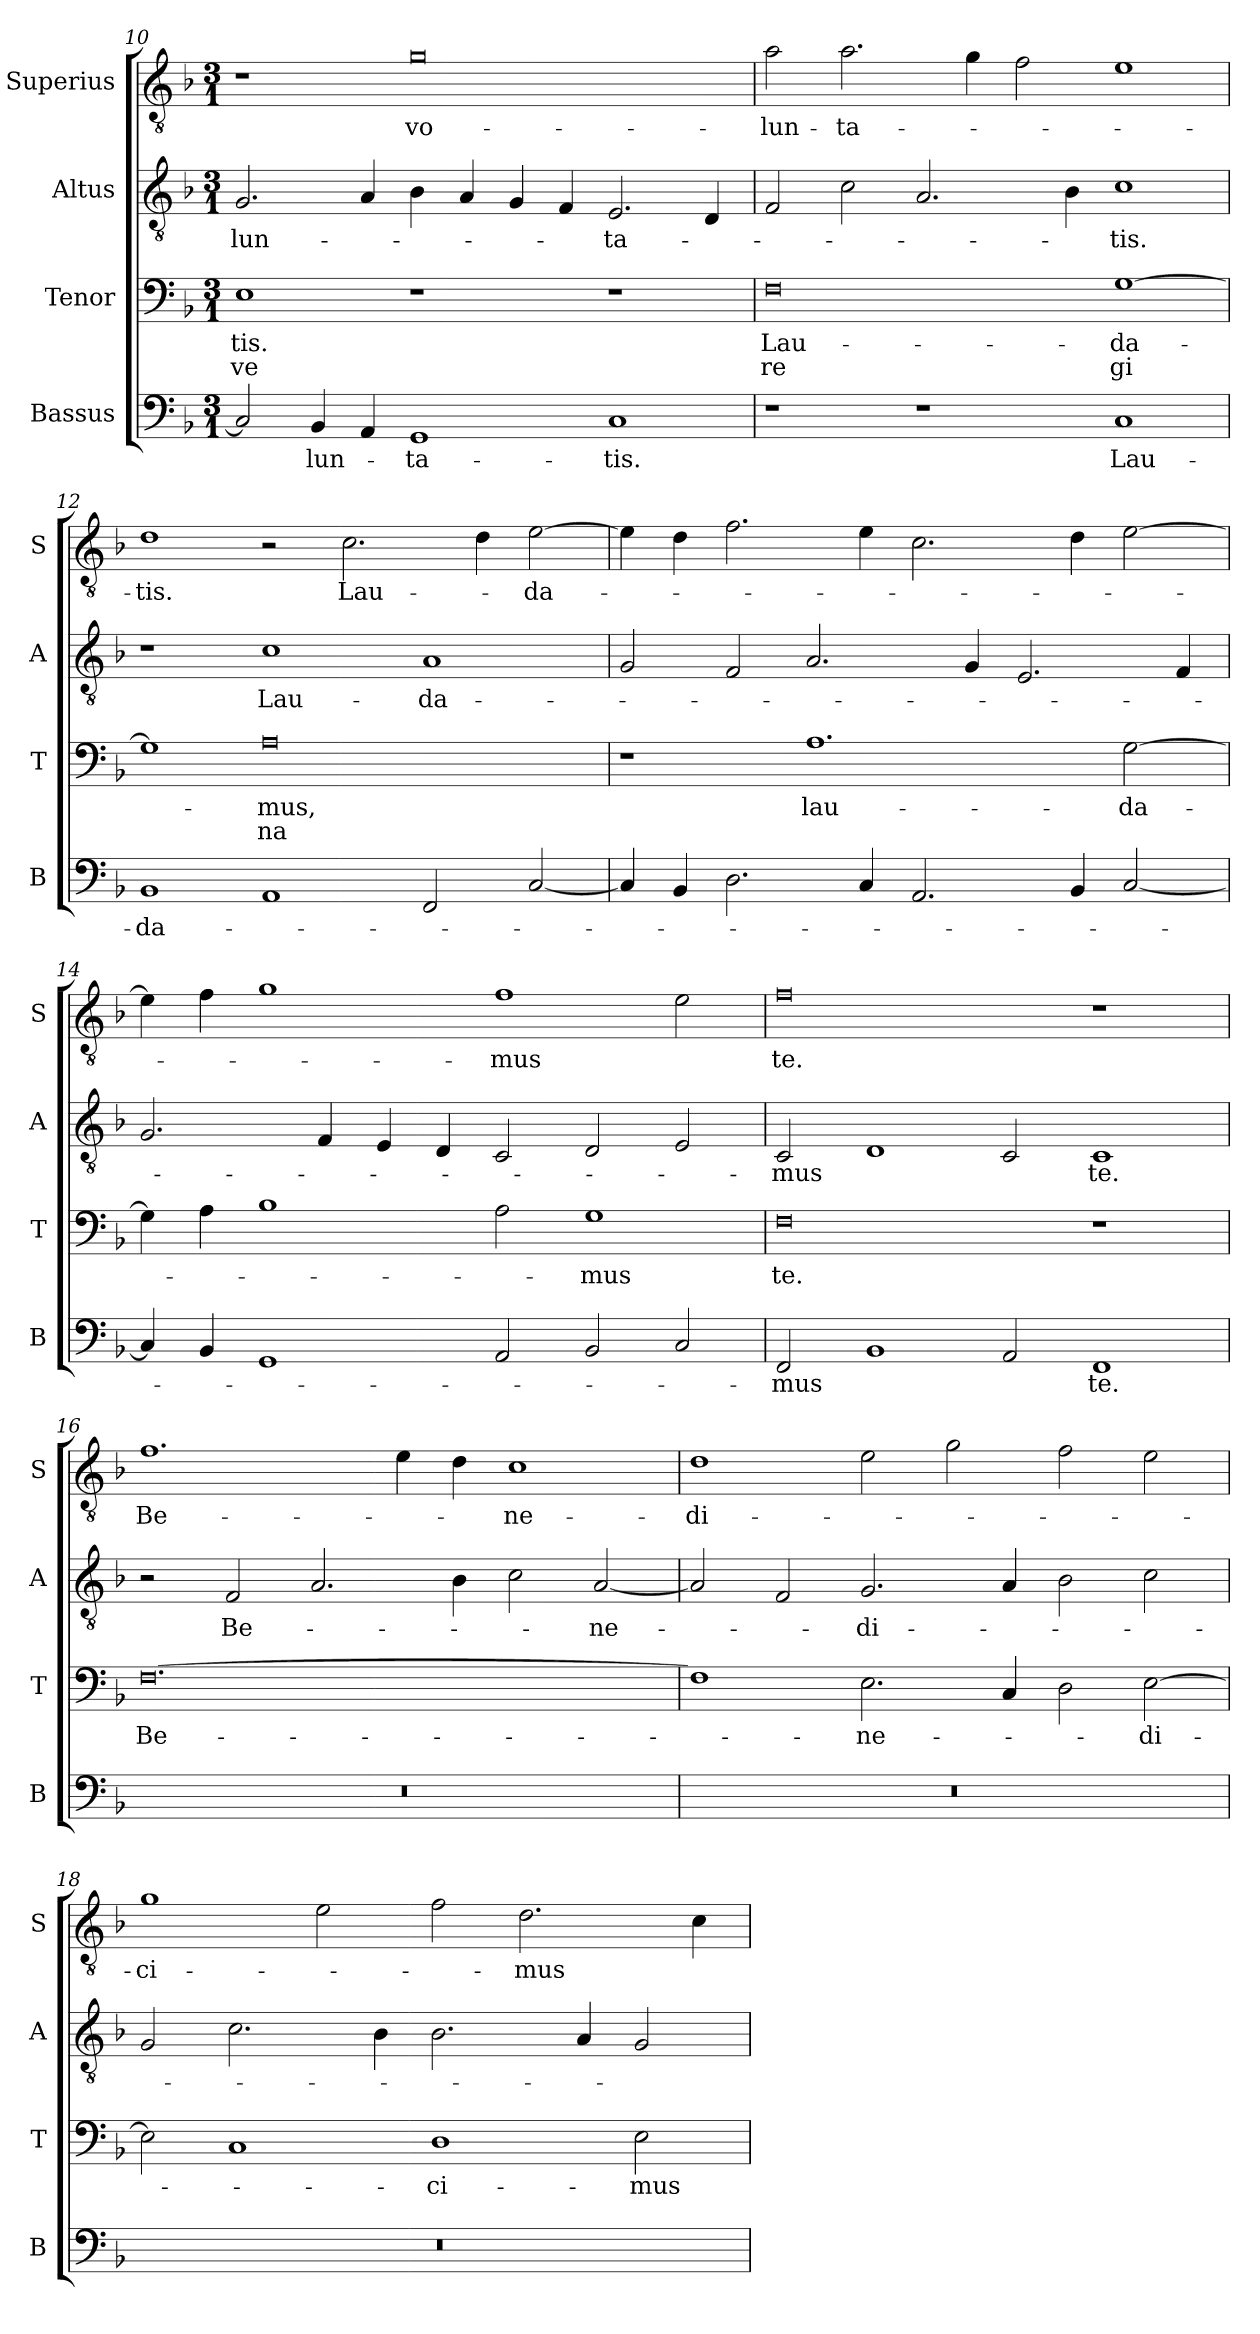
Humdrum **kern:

**kern	**text	**kern	**text	**text	**kern	**text	**kern	**text
*part4	*part4	*part3	*part3	*part3	*part2	*part2	*part1	*part1
*staff4	*staff4	*staff3	*staff3	*staff3	*staff2	*staff2	*staff1	*staff1
*I"Bassus	*	*I"Tenor	*	*	*I"Altus	*	*I"Superius	*
*I'B	*	*I'T	*	*	*I'A	*	*I'S	*
*clefF4	*	*clefF4	*	*	*clefGv2	*	*clefGv2	*
*k[b-]	*	*k[b-]	*	*	*k[b-]	*	*k[b-]	*
*d:	*	*d:	*	*	*d:	*	*d:	*
*M3/1	*	*M3/1	*	*	*M3/1	*	*M3/1	*
=10	=10	=10	=10	=10	=10	=10	=10	=10
2C]	.	1E	-tis.	-ve	2.G	-lun-	1r	.
4BB-	-lun-	.	.	.	.	.	.	.
4AA	.	.	.	.	4A	.	.	.
1GG	-ta-	1r	.	.	4B-	.	0g	vo-
.	.	.	.	.	4A	.	.	.
.	.	.	.	.	4G	.	.	.
.	.	.	.	.	4F	.	.	.
1C	-tis.	1r	.	.	2.E	-ta-	.	.
.	.	.	.	.	4D	.	.	.
=11	=11	=11	=11	=11	=11	=11	=11	=11
!	!	!	!LO:LY:i	!	!	!	!	!
1r	.	0F	Lau-	re	2F	.	2a	-lun-
.	.	.	.	.	2c	.	2.a	-ta-
1r	.	.	.	.	2.A	.	.	.
.	.	.	.	.	.	.	4g	.
.	.	.	.	.	.	.	2f	.
.	.	.	.	.	4B-	.	.	.
!	!	!	!LO:LY:i	!	!	!	!	!
1C	Lau-	[1G	-da-	gi	1c	-tis.	1e	.
=12	=12	=12	=12	=12	=12	=12	=12	=12
1BB-	-da-	1G]	.	.	1r	.	1d	-tis.
!	!	!	!LO:LY:i	!	!	!	!	!
1AA	.	0A	-mus,	na	1c	Lau-	2r	.
.	.	.	.	.	.	.	2.c	Lau-
2FF	.	.	.	.	1A	-da-	.	.
.	.	.	.	.	.	.	4d	.
[2C	.	.	.	.	.	.	[2e	-da-
=13	=13	=13	=13	=13	=13	=13	=13	=13
4C]	.	1r	.	.	2G	.	4e]	.
4BB-	.	.	.	.	.	.	4d	.
2.D	.	.	.	.	2F	.	2.f	.
.	.	1.A	lau-	.	2.A	.	.	.
4C	.	.	.	.	.	.	4e	.
2.AA	.	.	.	.	.	.	2.c	.
.	.	.	.	.	4G	.	.	.
.	.	.	.	.	2.E	.	.	.
4BB-	.	.	.	.	.	.	4d	.
[2C	.	[2G	-da-	.	.	.	[2e	.
.	.	.	.	.	4F	.	.	.
=14	=14	=14	=14	=14	=14	=14	=14	=14
4C]	.	4G]	.	.	2.G	.	4e]	.
4BB-	.	4A	.	.	.	.	4f	.
1GG	.	1B-	.	.	.	.	1g	.
.	.	.	.	.	4F	.	.	.
.	.	.	.	.	4E	.	.	.
.	.	.	.	.	4D	.	.	.
2AA	.	2A	.	.	2C	.	1f	-mus
2BB-	.	1G	-mus	.	2D	.	.	.
2C	.	.	.	.	2E	.	2e	.
=15	=15	=15	=15	=15	=15	=15	=15	=15
2FF	-mus	0F	te.	.	2C	-mus	0f	te.
1BB-	.	.	.	.	1D	.	.	.
2AA	.	.	.	.	2C	.	.	.
1FF	te.	1r	.	.	1C	te.	1r	.
=16	=16	=16	=16	=16	=16	=16	=16	=16
0.r	.	[0.F	Be-	.	2r	.	1.f	Be-
.	.	.	.	.	2F	Be-	.	.
.	.	.	.	.	2.A	.	.	.
.	.	.	.	.	.	.	4e	.
.	.	.	.	.	4B-	.	4d	.
.	.	.	.	.	2c	.	1c	-ne-
.	.	.	.	.	[2A	-ne-	.	.
=17	=17	=17	=17	=17	=17	=17	=17	=17
0.r	.	1F]	.	.	2A]	.	1d	-di-
.	.	.	.	.	2F	.	.	.
.	.	2.E	-ne-	.	2.G	-di-	2e	.
.	.	.	.	.	.	.	2g	.
.	.	4C	.	.	4A	.	.	.
.	.	2D	.	.	2B-	.	2f	.
.	.	[2E	-di-	.	2c	.	2e	.
=18	=18	=18	=18	=18	=18	=18	=18	=18
0.r	.	2E]	.	.	2G	.	1g	-ci-
.	.	1C	.	.	2.c	.	.	.
.	.	.	.	.	.	.	2e	.
.	.	.	.	.	4B-	.	.	.
.	.	1D	-ci-	.	2.B-	.	2f	.
.	.	.	.	.	.	.	2.d	-mus
.	.	.	.	.	4A	.	.	.
.	.	2E	-mus	.	2G	.	.	.
.	.	.	.	.	.	.	4c	.
=	=	=	=	=	=	=	=	=
*-	*-	*-	*-	*-	*-	*-	*-	*-
